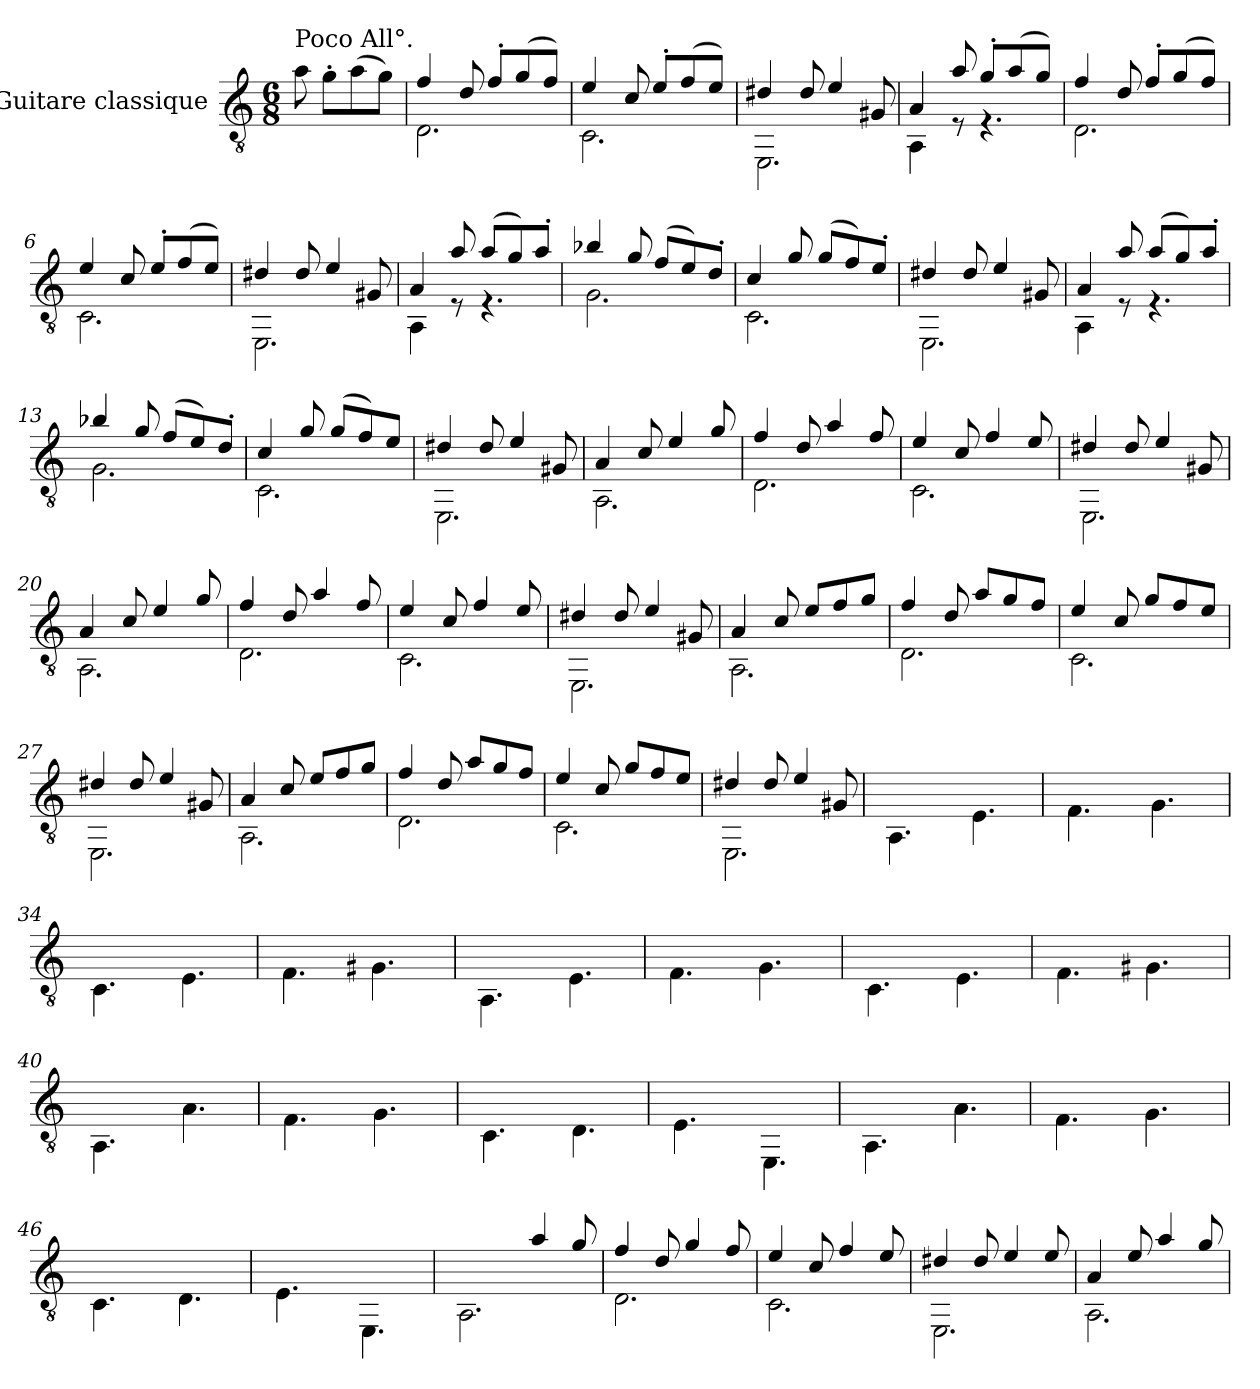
**kern
*part1
*staff1
*I"Guitare classique
*clefGv2
*k[]
*M6/8
*MM165
=
!LO:TX:a:t=Poco All°.
8a\
8g'\L
(8a\
8g\J)
=1
*^
4f/	2.D\
8d/	.
8f'/L	.
(8g/	.
8f/J)	.
=2	=2
4e/	2.C\
8c/	.
8e'/L	.
(8f/	.
8e/J)	.
=3	=3
4d#X/	2.EE\
8d#/	.
4e/	.
8G#X/	.
!!LO:LB:g=z	!!
=4	=4
4A/	4AA\
8a/	8rE
8g'/L	4.rE
(8a/	.
8g/J)	.
=5	=5
4f/	2.D\
8d/	.
8f'/L	.
(8g/	.
8f/J)	.
=6	=6
4e/	2.C\
8c/	.
8e'/L	.
(8f/	.
8e/J)	.
=7	=7
4d#X/	2.EE\
8d#/	.
4e/	.
8G#X/	.
=8	=8
4A/	4AA\
8a/	8rE
(8a/L	4.rE
8g/)	.
8a'/J	.
!!LO:LB:g=z	!!
=9	=9
4b-X/	2.G\
8g/	.
(8f/L	.
8e/)	.
8d'/J	.
=10	=10
4c/	2.C\
8g/	.
(8g/L	.
8f/)	.
8e'/J	.
=11	=11
4d#X/	2.EE\
8d#/	.
4e/	.
8G#X/	.
=12	=12
4A/	4AA\
8a/	8rE
(8a/L	4.rE
8g/)	.
8a'/J	.
=13	=13
4b-X/	2.G\
8g/	.
(8f/L	.
8e/)	.
8d'/J	.
!!LO:LB:g=z	!!
=14	=14
4c/	2.C\
8g/	.
(8g/L	.
8f/)	.
8e/J	.
=15	=15
4d#X/	2.EE\
8d#/	.
4e/	.
8G#X/	.
=16	=16
4A/	2.AA\
8c/	.
4e/	.
8g/	.
=17	=17
4f/	2.D\
8d/	.
4a/	.
8f/	.
=18	=18
4e/	2.C\
8c/	.
4f/	.
8e/	.
=19	=19
4d#X/	2.EE\
8d#/	.
4e/	.
8G#X/	.
!!LO:LB:g=z	!!
=20	=20
4A/	2.AA\
8c/	.
4e/	.
8g/	.
=21	=21
4f/	2.D\
8d/	.
4a/	.
8f/	.
=22	=22
4e/	2.C\
8c/	.
4f/	.
8e/	.
=23	=23
4d#X/	2.EE\
8d#/	.
4e/	.
8G#X/	.
=24	=24
4A/	2.AA\
8c/	.
8e/L	.
8f/	.
8g/J	.
=25	=25
4f/	2.D\
8d/	.
8a/L	.
8g/	.
8f/J	.
!!LO:LB:g=z	!!
=26	=26
4e/	2.C\
8c/	.
8g/L	.
8f/	.
8e/J	.
=27	=27
4d#X/	2.EE\
8d#/	.
4e/	.
8G#X/	.
=28	=28
4A/	2.AA\
8c/	.
8e/L	.
8f/	.
8g/J	.
=29	=29
4f/	2.D\
8d/	.
8a/L	.
8g/	.
8f/J	.
=30	=30
4e/	2.C\
8c/	.
8g/L	.
8f/	.
8e/J	.
!!LO:LB:g=z	!!
=31	=31
4d#X/	2.EE\
8d#/	.
4e/	.
8G#X/	.
=32	=32
8AA/Lyy	4.AA\
8c/	.
8e/J	.
8E/Lyy	4.E\
8c/	.
8e/J	.
=33	=33
8F/Lyy	4.F\
8c/	.
8e/J	.
8G/Lyy	4.G\
8B/	.
8f/J	.
=34	=34
8C/Lyy	4.C\
8c/	.
8e/J	.
8E/Lyy	4.E\
8c/	.
8e/J	.
=35	=35
8F/Lyy	4.F\
8c/	.
8e/J	.
8G#X/Lyy	4.G#\
8B/	.
8e/J	.
!!LO:LB:g=z	!!
=36	=36
8AA/Lyy	4.AA\
8c/	.
8e/J	.
8E/Lyy	4.E\
8c/	.
8e/J	.
=37	=37
8F/Lyy	4.F\
8c/	.
8e/J	.
8G/Lyy	4.G\
8B/	.
8f/J	.
=38	=38
8C/Lyy	4.C\
8c/	.
8e/J	.
8E/Lyy	4.E\
8c/	.
8e/J	.
=39	=39
8F/Lyy	4.F\
8c/	.
8e/J	.
8G#X/Lyy	4.G#\
8B/	.
8e/J	.
=40	=40
8AA/Lyy	4.AA\
8c/	.
8e/J	.
8A/Lyy	4.A\
8c/	.
8e/J	.
!!LO:LB:g=z	!!
=41	=41
8F/Lyy	4.F\
8d/	.
8f/J	.
8G/Lyy	4.G\
8B/	.
8f/J	.
=42	=42
8C/Lyy	4.C\
8c/	.
8e/J	.
8D/Lyy	4.D\
8B/	.
8d/J	.
=43	=43
8E/Lyy	4.E\
8A/	.
8c/J	.
8EE/Lyy	4.EE\
8G#X/	.
8B/J	.
=44	=44
8AA/Lyy	4.AA\
8c/	.
8e/J	.
8A/Lyy	4.A\
8c/	.
8e/J	.
=45	=45
8F/Lyy	4.F\
8d/	.
8f/J	.
8G/Lyy	4.G\
8B/	.
8f/J	.
!!LO:LB:g=z	!!
=46	=46
8C/Lyy	4.C\
8c/	.
8e/J	.
8D/Lyy	4.D\
8B/	.
8d/J	.
=47	=47
8E/Lyy	4.E\
8A/	.
8c/J	.
8EE/Lyy	4.EE\
8G#X/	.
8B/J	.
=48	=48
8AA/Lyy	2.AA\
8A/	.
8c/J	.
4a/	.
8g/	.
=49	=49
4f/	2.D\
8d/	.
4g/	.
8f/	.
=50	=50
4e/	2.C\
8c/	.
4f/	.
8e/	.
=51	=51
4d#X/	2.EE\
8d#/	.
4e/	.
8e/	.
!!LO:PB:g=z	!!
=52	=52
4A/	2.AA\
8e/	.
4a/	.
8g/	.
*v	*v
=
*-
